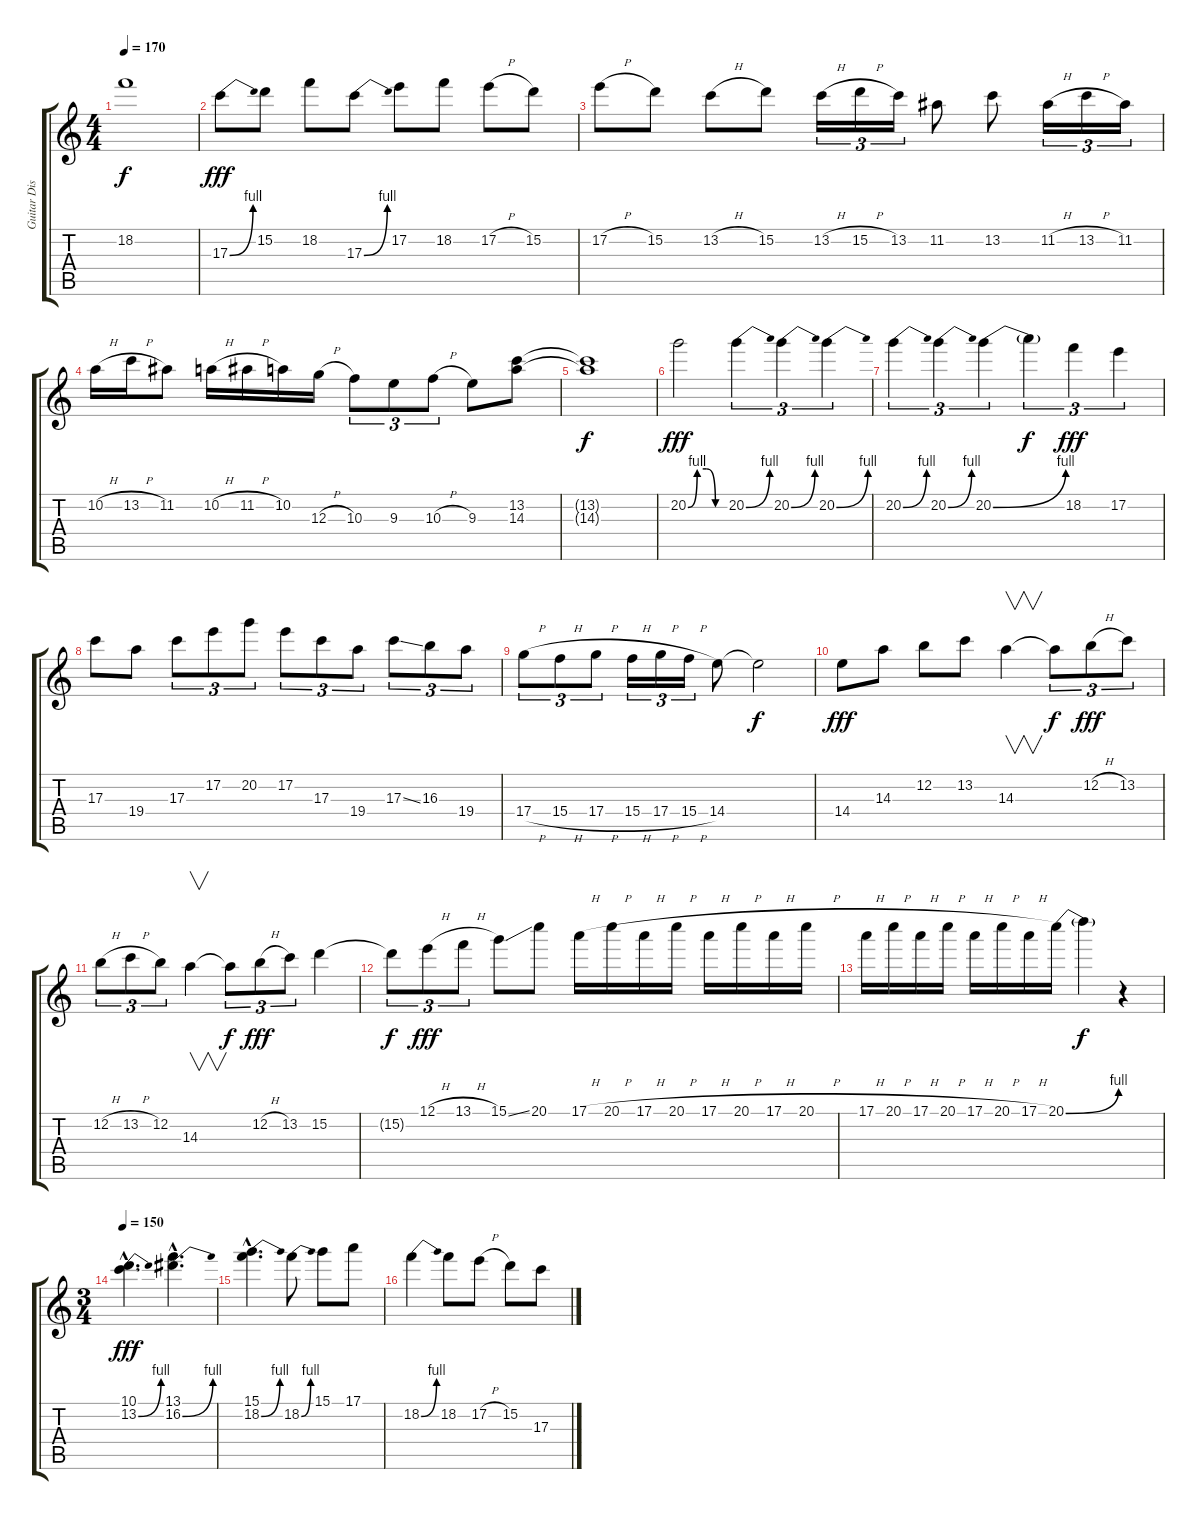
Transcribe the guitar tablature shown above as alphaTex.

\track ("Guitar Distortion 2" "Guitar Dis") {instrument distortionguitar}
\staff {score tabs}
\tuning (E4 B3 G3 D3 A2 E2) {hide}
\ts (4 4)
\tempo 170
\clef g2
\ks c
18.2{t}.1{dy f} |
17.3{be (bend 0 0 60 4)}.8{dy fff} 15.2.8 18.2.8 17.3{be (bend 0 0 60 4)}.8 17.2.8 18.2.8 17.2{h}.8 15.2.8 |
17.2{h}.8 15.2.8 13.2{h}.8 15.2.8 13.2{h}.16{tu (3 2)} 15.2{h}.16{tu (3 2)} 13.2.16{tu (3 2)} 11.2.8 13.2.8 11.2{h}.16{tu (3 2)} 13.2{h}.16{tu (3 2)} 11.2.16{tu (3 2)} |
10.2{h}.16 13.2{h}.16 11.2.8 10.2{h}.16 11.2{h}.16 10.2.16 12.3{h}.16 10.3.8{tu (3 2)} 9.3.8{tu (3 2)} 10.3{h}.8{tu (3 2)} 9.3.8 (13.2 14.3).8 |
(13.2{t} 14.3{t}).1{dy f} |
20.2{be (custom 0 0 15 4 30 4 45 0 60 0)}.2{dy fff} 20.2{be (bend 0 0 60 4)}.4{tu (3 2)} 20.2{be (bend 0 0 60 4)}.4{tu (3 2)} 20.2{be (bend 0 0 60 4)}.4{tu (3 2)} |
20.2{be (bend 0 0 60 4)}.4{tu (3 2)} 20.2{be (bend 0 0 60 4)}.4{tu (3 2)} 20.2{be (bend 0 0 60 4)}.4{tu (3 2)} 20.2{t}.4{tu (3 2) dy f} 18.2.4{tu (3 2) dy fff} 17.2.4{tu (3 2)} |
17.3.8 19.4.8 17.3.8{tu (3 2)} 17.2.8{tu (3 2)} 20.2.8{tu (3 2)} 17.2.8{tu (3 2)} 17.3.8{tu (3 2)} 19.4.8{tu (3 2)} 17.3{ss}.8{tu (3 2)} 16.3.8{tu (3 2)} 19.4.8{tu (3 2)} |
17.4{h}.8{tu (3 2)} 15.4{h}.8{tu (3 2)} 17.4{h}.8{tu (3 2)} 15.4{h}.16{tu (3 2)} 17.4{h}.16{tu (3 2)} 15.4{h}.16{tu (3 2)} 14.4.8 14.4{t}.2{dy f} |
14.4.8{dy fff} 14.3.8 12.2.8 13.2.8 14.3.4{v} 14.3{t}.8{tu (3 2) dy f} 12.2{h}.8{tu (3 2) dy fff} 13.2.8{tu (3 2)} |
12.2{h}.8{tu (3 2)} 13.2{h}.8{tu (3 2)} 12.2.8{tu (3 2)} 14.3.4{v} 14.3{t}.8{tu (3 2) dy f} 12.2{h}.8{tu (3 2) dy fff} 13.2.8{tu (3 2)} 15.2.4 |
15.2{t}.8{tu (3 2) dy f} 12.1{h}.8{tu (3 2) dy fff} 13.1{h}.8{tu (3 2)} 15.1{ss}.8 20.1.8 17.1{h}.16 20.1{h}.16 17.1{h}.16 20.1{h}.16 17.1{h}.16 20.1{h}.16 17.1{h}.16 20.1{h}.16 |
17.1{h}.16 20.1{h}.16 17.1{h}.16 20.1{h}.16 17.1{h}.16 20.1{h}.16 17.1{h}.16 20.1{be (bend 0 0 60 4)}.16 20.1{t}.4{dy f} r.4 |
\ts (3 4)
\tempo 150
(10.1{hac} 13.2{be (bend 0 0 60 4) hac}).4{d dy fff} (13.1{hac} 16.2{be (bend 0 0 60 4) hac}).4{d} |
(15.1{hac} 18.2{be (bend 0 0 60 4) hac}).4{d} 18.2{be (bend 0 0 60 4)}.8 15.1.8 17.1.8 |
18.2{be (bend 0 0 60 4)}.4 18.2.8 17.2{h}.8 15.2.8 17.3.8
